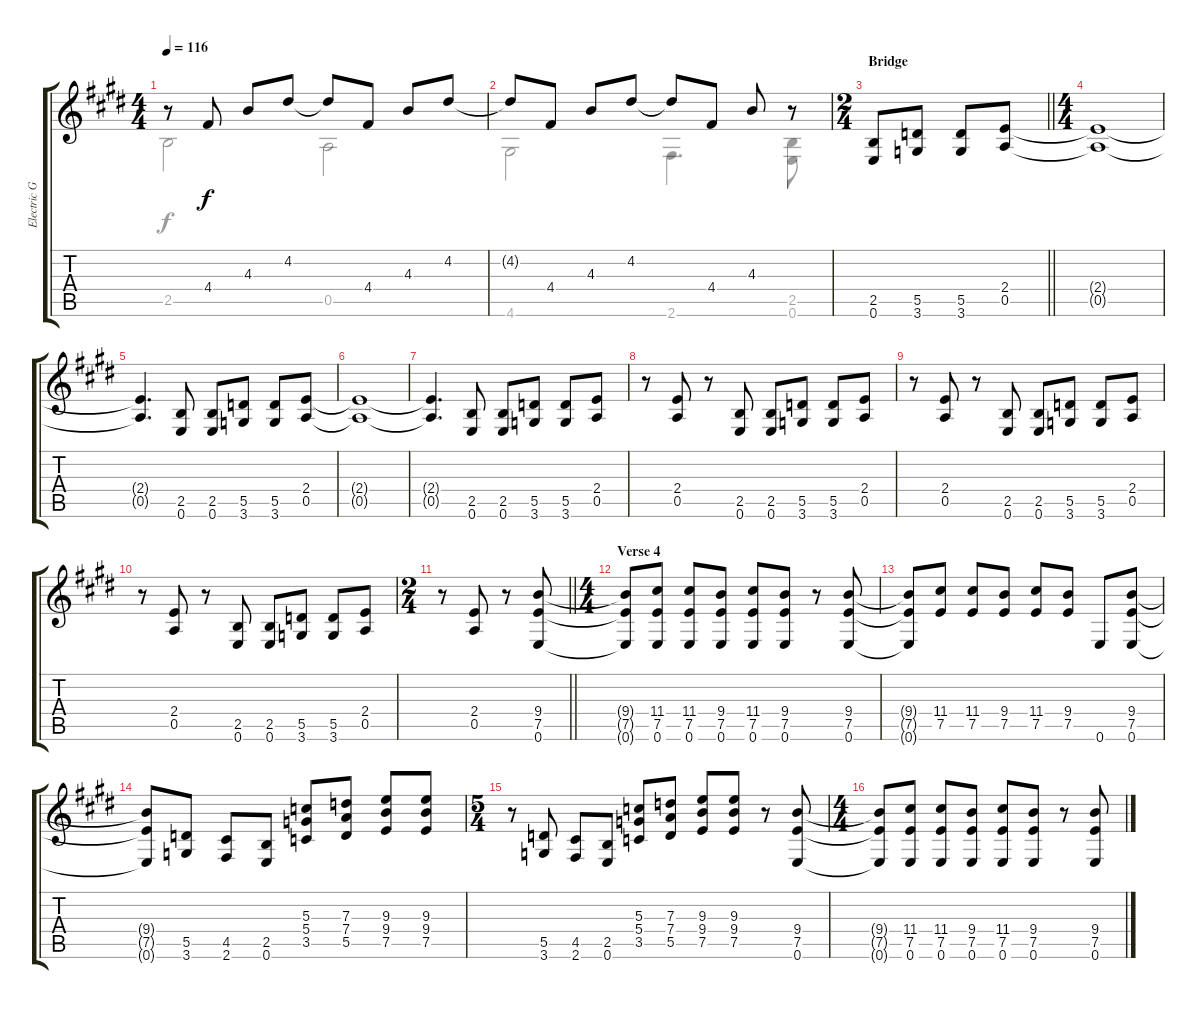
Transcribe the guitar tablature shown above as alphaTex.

\track ("Electric Guitar 6" "Electric G") {instrument distortionguitar}
\staff {score tabs}
\tuning (E4 B3 G3 D3 A2 E2) {hide}
\voice
\ts (4 4)
\tempo 116
\clef g2
\ks e
r.8{dy f} 4.4.8 4.3.8 4.2.8 4.2{t}.8 4.4.8 4.3.8 4.2.8 |
\ks c#minor
4.2{t}.8 4.4.8 4.3.8 4.2.8 4.2{t}.8 4.4.8 4.3.8 r.8 |
\ts (2 4)
\section ("" "Bridge")
\barLineRight lightlight
(2.5 0.6).8 (5.5 3.6).8 (5.5 3.6).8 (2.4 0.5).8 |
\ts (4 4)
\ks e
(2.4{t} 0.5{t}).1 |
\ks c#minor
(2.4{t} 0.5{t}).4{d} (2.5 0.6).8 (2.5 0.6).8 (5.5 3.6).8 (5.5 3.6).8 (2.4 0.5).8 |
(2.4{t} 0.5{t}).1 |
\ks e
(2.4{t} 0.5{t}).4{d} (2.5 0.6).8 (2.5 0.6).8 (5.5 3.6).8 (5.5 3.6).8 (2.4 0.5).8 |
\ks c#minor
r.8 (2.4 0.5).8 r.8 (2.5 0.6).8 (2.5 0.6).8 (5.5 3.6).8 (5.5 3.6).8 (2.4 0.5).8 |
r.8 (2.4 0.5).8 r.8 (2.5 0.6).8 (2.5 0.6).8 (5.5 3.6).8 (5.5 3.6).8 (2.4 0.5).8 |
\ks e
r.8 (2.4 0.5).8 r.8 (2.5 0.6).8 (2.5 0.6).8 (5.5 3.6).8 (5.5 3.6).8 (2.4 0.5).8 |
\ts (2 4)
\barLineRight lightlight
\ks c#minor
r.8 (2.4 0.5).8 r.8 (9.4 7.5 0.6).8 |
\ts (4 4)
\section ("" "Verse 4")
(9.4{t} 7.5{t} 0.6{t}).8 (11.4 7.5 0.6).8 (11.4 7.5 0.6).8 (9.4 7.5 0.6).8 (11.4 7.5 0.6).8 (9.4 7.5 0.6).8 r.8 (9.4 7.5 0.6).8 |
\ks e
(9.4{t} 7.5{t} 0.6{t}).8 (11.4 7.5).8 (11.4 7.5).8 (9.4 7.5).8 (11.4 7.5).8 (9.4 7.5).8 0.6.8 (9.4 7.5 0.6).8 |
\ks c#minor
(9.4{t} 7.5{t} 0.6{t}).8 (5.5 3.6).8 (4.5 2.6).8 (2.5 0.6).8 (5.3 5.4 3.5).8 (7.3 7.4 5.5).8 (9.3 9.4 7.5).8 (9.3 9.4 7.5).8 |
\ts (5 4)
r.8 (5.5 3.6).8 (4.5 2.6).8 (2.5 0.6).8 (5.3 5.4 3.5).8 (7.3 7.4 5.5).8 (9.3 9.4 7.5).8 (9.3 9.4 7.5).8 r.8 (9.4 7.5 0.6).8 |
\ts (4 4)
\ks e
(9.4{t} 7.5{t} 0.6{t}).8 (11.4 7.5 0.6).8 (11.4 7.5 0.6).8 (9.4 7.5 0.6).8 (11.4 7.5 0.6).8 (9.4 7.5 0.6).8 r.8 (9.4 7.5 0.6).8
\voice
\clef g2
\ottava regular
\simile none
\ks e
2.5{t}.2{dy f} 0.5.2 |
\ks c#minor
4.6.2 2.6.4{d} (2.5 0.6).8 |
\barLineRight lightlight
|
\ks e
|
\ks c#minor
|
|
\ks e
|
\ks c#minor
|
|
\ks e
|
\barLineRight lightlight
\ks c#minor
|
|
\ks e
|
\ks c#minor
|
|
\ks e
